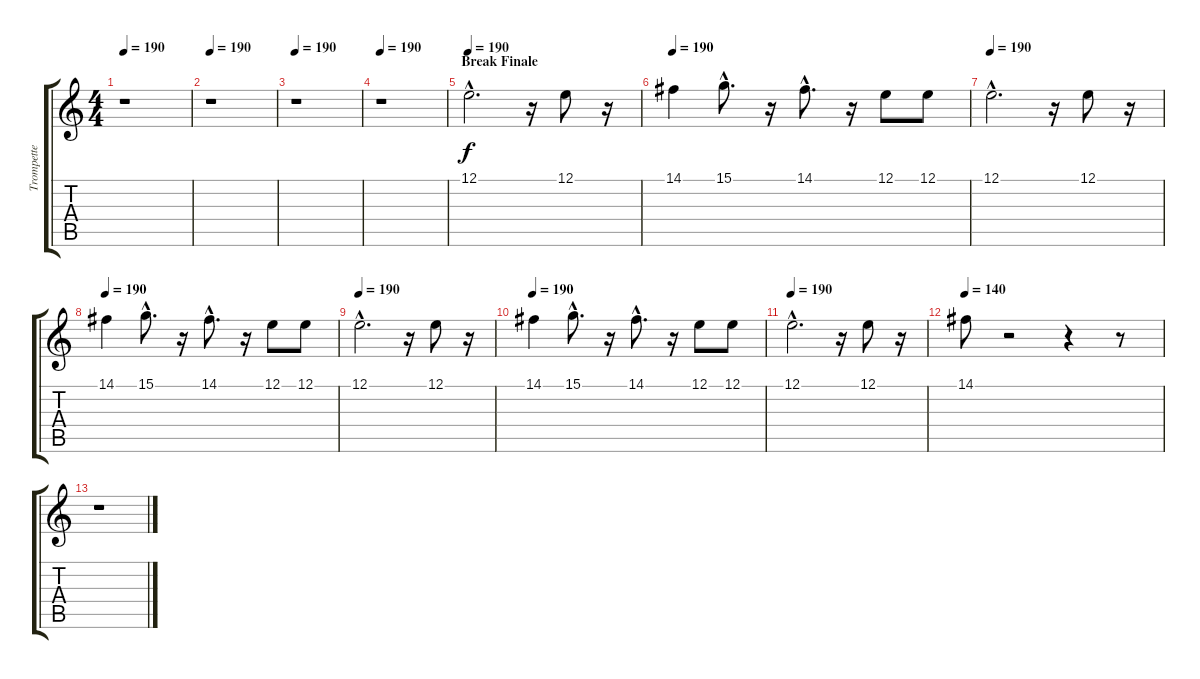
\track ("Trompette" "Trompette") {instrument trumpet}
\staff {score tabs}
\tuning (E4 B3 G3 D3 A2 E2) {hide}
\ts (4 4)
\tempo 190
\clef g2
\ks c
r.1{dy f} |
\tempo 190
r.1 |
\tempo 190
r.1 |
\tempo 190
r.1 |
\section ("" "Break Finale")
\tempo 190
12.1{hac}.2{d} r.16 12.1.8 r.16 |
\tempo 190
14.1.4 15.1{hac}.8{d} r.16 14.1{hac}.8{d} r.16 12.1.8 12.1.8 |
\tempo 190
12.1{hac}.2{d} r.16 12.1.8 r.16 |
\tempo 190
14.1.4 15.1{hac}.8{d} r.16 14.1{hac}.8{d} r.16 12.1.8 12.1.8 |
\tempo 190
12.1{hac}.2{d} r.16 12.1.8 r.16 |
\tempo 190
14.1.4 15.1{hac}.8{d} r.16 14.1{hac}.8{d} r.16 12.1.8 12.1.8 |
\tempo 190
12.1{hac}.2{d} r.16 12.1.8 r.16 |
\tempo 140
14.1.8 r.2 r.4 r.8 |
r.1
